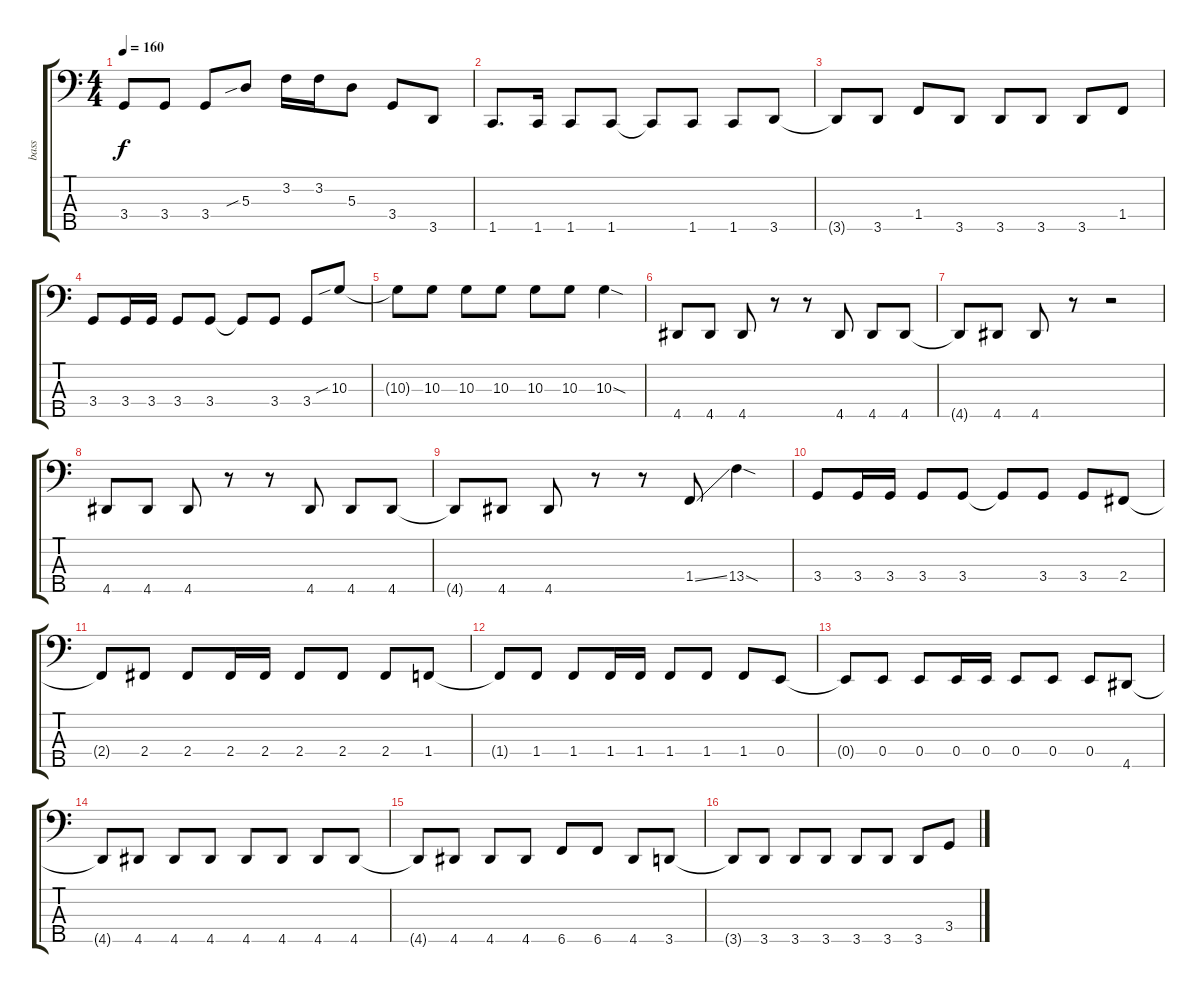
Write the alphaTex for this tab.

\track ("bass" "bass") {instrument electricbassfinger}
\staff {score tabs}
\tuning (G2 D2 A1 E1 B0) {hide}
\ts (4 4)
\tempo 160
\clef f4
\ks c
3.4{t}.8{dy f} 3.4.8 3.4.8 5.3{sib}.8 3.2.16 3.2.16 5.3.8 3.4.8 3.5.8 |
1.5.8{d} 1.5.16 1.5.8 1.5.8 1.5{t}.8 1.5.8 1.5.8 3.5.8 |
3.5{t}.8 3.5.8 1.4.8 3.5.8 3.5.8 3.5.8 3.5.8 1.4.8 |
3.4.8 3.4.16 3.4.16 3.4.8 3.4.8 3.4{t}.8 3.4.8 3.4.8 10.3{sib}.8 |
10.3{t}.8 10.3.8 10.3.8 10.3.8 10.3.8 10.3.8 10.3{sod}.4 |
4.5.8 4.5.8 4.5.8 r.8 r.8 4.5.8 4.5.8 4.5.8 |
4.5{t}.8 4.5.8 4.5.8 r.8 r.2 |
4.5.8 4.5.8 4.5.8 r.8 r.8 4.5.8 4.5.8 4.5.8 |
4.5{t}.8 4.5.8 4.5.8 r.8 r.8 1.4{ss}.8 13.4{sod}.4 |
3.4.8 3.4.16 3.4.16 3.4.8 3.4.8 3.4{t}.8 3.4.8 3.4.8 2.4.8 |
2.4{t}.8 2.4.8 2.4.8 2.4.16 2.4.16 2.4.8 2.4.8 2.4.8 1.4.8 |
1.4{t}.8 1.4.8 1.4.8 1.4.16 1.4.16 1.4.8 1.4.8 1.4.8 0.4.8 |
0.4{t}.8 0.4.8 0.4.8 0.4.16 0.4.16 0.4.8 0.4.8 0.4.8 4.5.8 |
4.5{t}.8 4.5.8 4.5.8 4.5.8 4.5.8 4.5.8 4.5.8 4.5.8 |
4.5{t}.8 4.5.8 4.5.8 4.5.8 6.5.8 6.5.8 4.5.8 3.5.8 |
3.5{t}.8 3.5.8 3.5.8 3.5.8 3.5.8 3.5.8 3.5.8 3.4.8
